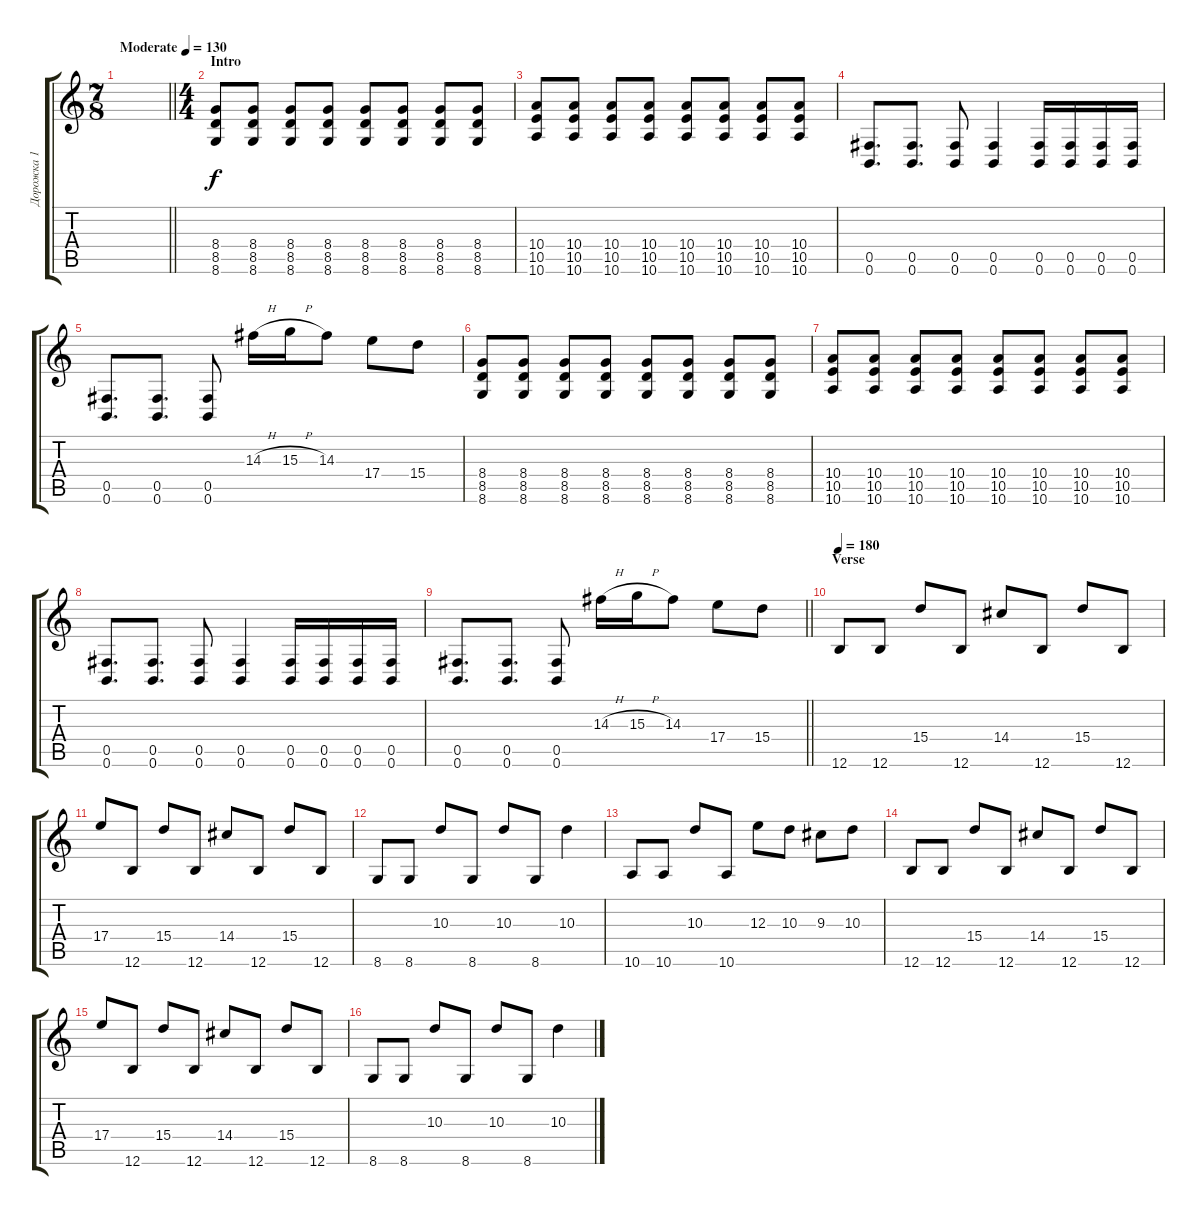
\track ("Дорожка 1" "Дорожка 1") {instrument distortionguitar}
\staff {score tabs}
\tuning (Db4 Ab3 E3 B2 Gb2 B1) {hide}
\ts (7 8)
\tempo (130 "Moderate")
\clef g2
\barLineRight lightlight
\ks c
|
\ts (4 4)
\section ("" "Intro")
(8.4 8.5 8.6).8 (8.4 8.5 8.6).8 (8.4 8.5 8.6).8 (8.4 8.5 8.6).8 (8.4 8.5 8.6).8 (8.4 8.5 8.6).8 (8.4 8.5 8.6).8 (8.4 8.5 8.6).8 |
(10.4 10.5 10.6).8 (10.4 10.5 10.6).8 (10.4 10.5 10.6).8 (10.4 10.5 10.6).8 (10.4 10.5 10.6).8 (10.4 10.5 10.6).8 (10.4 10.5 10.6).8 (10.4 10.5 10.6).8 |
(0.5 0.6).8{d} (0.5 0.6).8{d} (0.5 0.6).8 (0.5 0.6).4 (0.5 0.6).16 (0.5 0.6).16 (0.5 0.6).16 (0.5 0.6).16 |
(0.5 0.6).8{d} (0.5 0.6).8{d} (0.5 0.6).8 14.3{h}.16 15.3{h}.16 14.3.8 17.4.8 15.4.8 |
(8.4 8.5 8.6).8 (8.4 8.5 8.6).8 (8.4 8.5 8.6).8 (8.4 8.5 8.6).8 (8.4 8.5 8.6).8 (8.4 8.5 8.6).8 (8.4 8.5 8.6).8 (8.4 8.5 8.6).8 |
(10.4 10.5 10.6).8 (10.4 10.5 10.6).8 (10.4 10.5 10.6).8 (10.4 10.5 10.6).8 (10.4 10.5 10.6).8 (10.4 10.5 10.6).8 (10.4 10.5 10.6).8 (10.4 10.5 10.6).8 |
(0.5 0.6).8{d} (0.5 0.6).8{d} (0.5 0.6).8 (0.5 0.6).4 (0.5 0.6).16 (0.5 0.6).16 (0.5 0.6).16 (0.5 0.6).16 |
\barLineRight lightlight
(0.5 0.6).8{d} (0.5 0.6).8{d} (0.5 0.6).8 14.3{h}.16 15.3{h}.16 14.3.8 17.4.8 15.4.8 |
\section ("" "Verse")
\tempo 180
12.6.8 12.6.8 15.4.8 12.6.8 14.4.8 12.6.8 15.4.8 12.6.8 |
17.4.8 12.6.8 15.4.8 12.6.8 14.4.8 12.6.8 15.4.8 12.6.8 |
8.6.8 8.6.8 10.3.8 8.6.8 10.3.8 8.6.8 10.3.4 |
10.6.8 10.6.8 10.3.8 10.6.8 12.3.8 10.3.8 9.3.8 10.3.8 |
12.6.8 12.6.8 15.4.8 12.6.8 14.4.8 12.6.8 15.4.8 12.6.8 |
17.4.8 12.6.8 15.4.8 12.6.8 14.4.8 12.6.8 15.4.8 12.6.8 |
8.6.8 8.6.8 10.3.8 8.6.8 10.3.8 8.6.8 10.3.4
